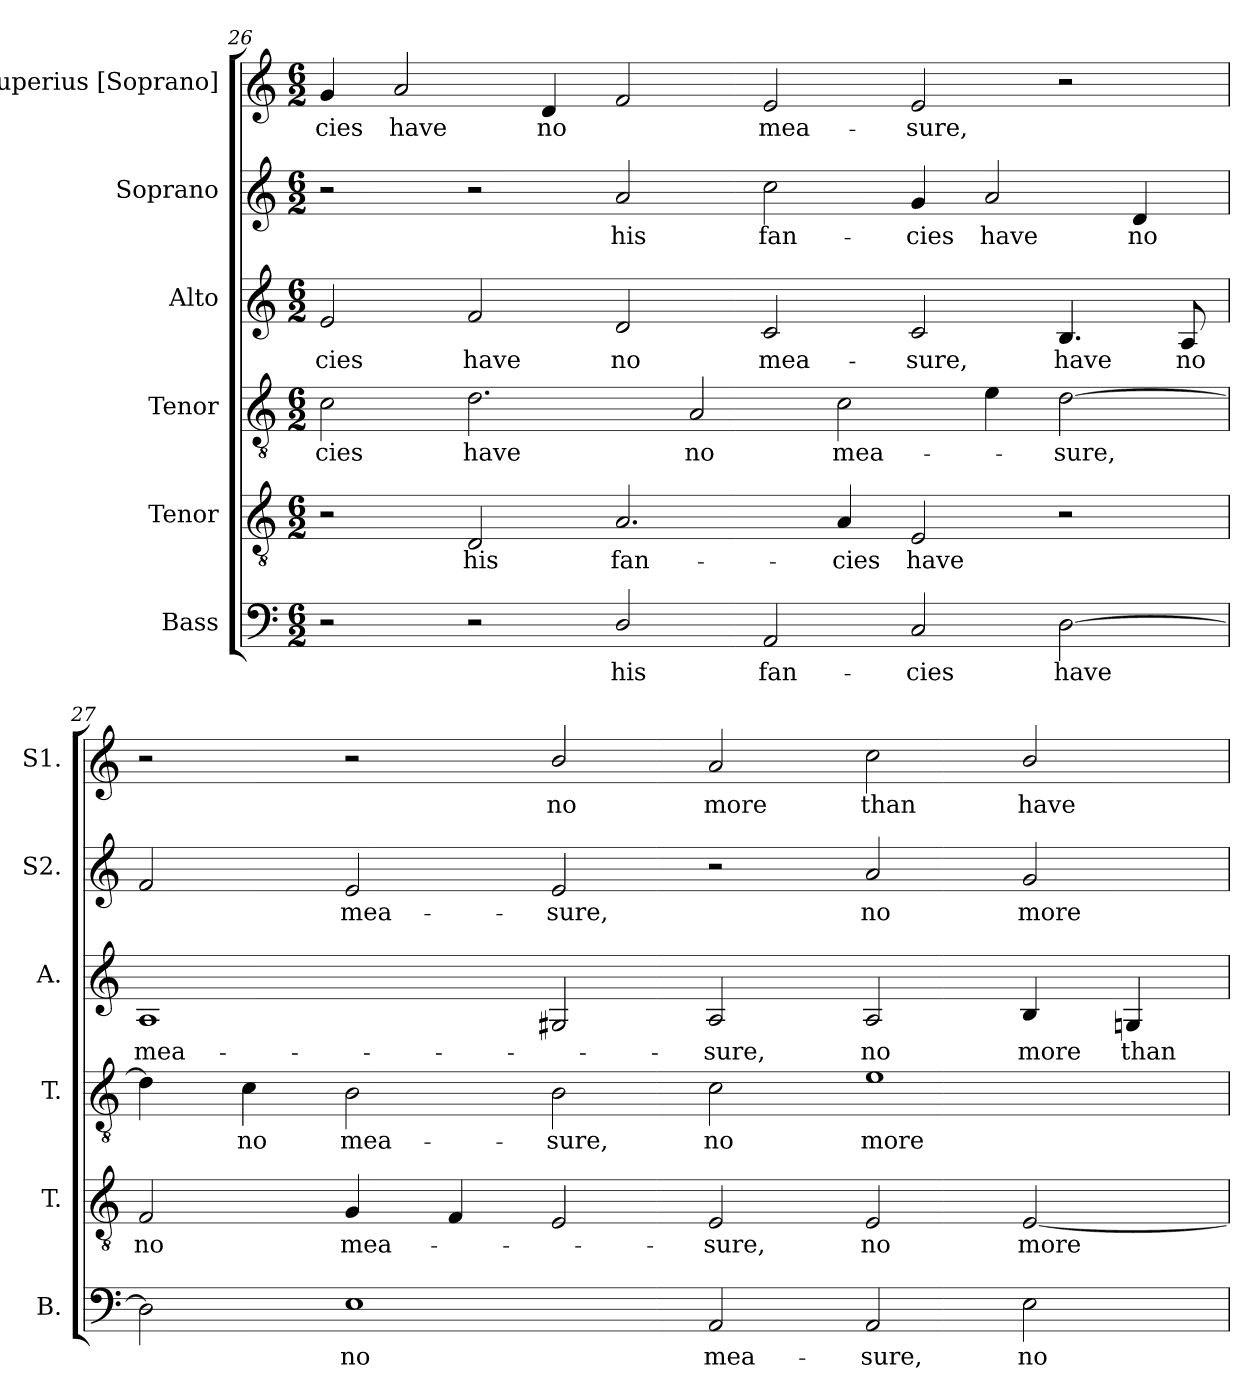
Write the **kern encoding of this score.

**kern	**text	**kern	**text	**kern	**text	**kern	**text	**kern	**text	**kern	**text
*part6	*part6	*part5	*part5	*part4	*part4	*part3	*part3	*part2	*part2	*part1	*part1
*staff6	*staff6	*staff5	*staff5	*staff4	*staff4	*staff3	*staff3	*staff2	*staff2	*staff1	*staff1
*I"Bass	*	*I"Tenor	*	*I"Tenor	*	*I"Alto	*	*I"Soprano	*	*I"Superius [Soprano]	*
*I'B.	*	*I'T.	*	*I'T.	*	*I'A.	*	*I'S2.	*	*I'S1.	*
*clefF4	*	*clefGv2	*	*clefGv2	*	*clefG2	*	*clefG2	*	*clefG2	*
*	*	*ITrd7c12	*	*ITrd7c12	*	*	*	*	*	*	*
*k[]	*	*k[]	*	*k[]	*	*k[]	*	*k[]	*	*k[]	*
*C:	*	*C:	*	*C:	*	*C:	*	*C:	*	*C:	*
*M6/2	*	*M6/2	*	*M6/2	*	*M6/2	*	*M6/2	*	*M6/2	*
=26	=26	=26	=26	=26	=26	=26	=26	=26	=26	=26	=26
!	!	!	!	!	!LO:LY:b:color=#000000	!	!	!	!	!	!
!	!	!	!	!	!	!	!LO:LY:b:color=#000000	!	!	!	!
!	!	!	!	!	!	!	!	!	!	!	!LO:LY:b:color=#000000
2r	.	2r	.	2Ci\	-cies	2ei/	-cies	2r	.	4gi/	-cies
!	!	!	!	!	!	!	!	!	!	!	!LO:LY:b:color=#000000
.	.	.	.	.	.	.	.	.	.	2ai/	have
!	!	!	!LO:LY:b:color=#000000	!	!	!	!	!	!	!	!
!	!	!	!	!	!LO:LY:b:color=#000000	!	!	!	!	!	!
!	!	!	!	!	!	!	!LO:LY:b:color=#000000	!	!	!	!
2r	.	2DDi/	his	2.Di\	have	2fi/	have	2r	.	.	.
!	!	!	!	!	!	!	!	!	!	!	!LO:LY:b:color=#000000
.	.	.	.	.	.	.	.	.	.	4di/	no
!	!LO:LY:b:color=#000000	!	!	!	!	!	!	!	!	!	!
!	!	!	!LO:LY:b:color=#000000	!	!	!	!	!	!	!	!
!	!	!	!	!	!	!	!LO:LY:b:color=#000000	!	!	!	!
!	!	!	!	!	!	!	!	!	!LO:LY:b:color=#000000	!	!
2Di/	his	2.AAi/	fan-	.	.	2di/	no	2ai/	his	2fi/	.
!	!	!	!	!	!LO:LY:b:color=#000000	!	!	!	!	!	!
.	.	.	.	2AAi/	no	.	.	.	.	.	.
!	!LO:LY:b:color=#000000	!	!	!	!	!	!	!	!	!	!
!	!	!	!	!	!	!	!LO:LY:b:color=#000000	!	!	!	!
!	!	!	!	!	!	!	!	!	!LO:LY:b:color=#000000	!	!
!	!	!	!	!	!	!	!	!	!	!	!LO:LY:b:color=#000000
2AAi/	fan-	.	.	.	.	2ci/	mea-	2cci\	fan-	2ei/	mea-
!	!	!	!LO:LY:b:color=#000000	!	!	!	!	!	!	!	!
!	!	!	!	!	!LO:LY:b:color=#000000	!	!	!	!	!	!
.	.	4AAi/	-cies	2Ci\	mea-	.	.	.	.	.	.
!	!LO:LY:b:color=#000000	!	!	!	!	!	!	!	!	!	!
!	!	!	!LO:LY:b:color=#000000	!	!	!	!	!	!	!	!
!	!	!	!	!	!	!	!LO:LY:b:color=#000000	!	!	!	!
!	!	!	!	!	!	!	!	!	!LO:LY:b:color=#000000	!	!
!	!	!	!	!	!	!	!	!	!	!	!LO:LY:b:color=#000000
2Ci/	-cies	2EEi/	have	.	.	2ci/	-sure,	4gi/	-cies	2ei/	-sure,
!	!	!	!	!	!	!	!	!	!LO:LY:b:color=#000000	!	!
.	.	.	.	4Ei\	.	.	.	2ai/	have	.	.
!	!LO:LY:b:color=#000000	!	!	!	!	!	!	!	!	!	!
!	!	!	!	!	!LO:LY:b:color=#000000	!	!	!	!	!	!
!	!	!	!	!	!	!	!LO:LY:b:color=#000000	!	!	!	!
[2Di\	have	2r	.	[2Di\	-sure,	4.Bi/	have	.	.	2r	.
!	!	!	!	!	!	!	!	!	!LO:LY:b:color=#000000	!	!
.	.	.	.	.	.	.	.	4di/	no	.	.
!	!	!	!	!	!	!	!LO:LY:b:color=#000000	!	!	!	!
.	.	.	.	.	.	8Ai/	no	.	.	.	.
=27	=27	=27	=27	=27	=27	=27	=27	=27	=27	=27	=27
!	!	!	!LO:LY:b:color=#000000	!	!	!	!	!	!	!	!
!	!	!	!	!	!	!	!LO:LY:b:color=#000000	!	!	!	!
2Di\]	.	2FFi/	no	4Di\]	.	1Ai	mea-	2fi/	.	2r	.
!	!	!	!	!	!LO:LY:b:color=#000000	!	!	!	!	!	!
.	.	.	.	4Ci\	no	.	.	.	.	.	.
!	!LO:LY:b:color=#000000	!	!	!	!	!	!	!	!	!	!
!	!	!	!LO:LY:b:color=#000000	!	!	!	!	!	!	!	!
!	!	!	!	!	!LO:LY:b:color=#000000	!	!	!	!	!	!
!	!	!	!	!	!	!	!	!	!LO:LY:b:color=#000000	!	!
1Ei	no	4GGi/	mea-	2BBi\	mea-	.	.	2ei/	mea-	2r	.
.	.	4FFi/	.	.	.	.	.	.	.	.	.
!	!	!	!	!	!LO:LY:b:color=#000000	!	!	!	!	!	!
!	!	!	!	!	!	!	!	!	!LO:LY:b:color=#000000	!	!
!	!	!	!	!	!	!	!	!	!	!	!LO:LY:b:color=#000000
.	.	2EEi/	.	2BBi\	-sure,	2G#Xi/	.	2ei/	-sure,	2bi/	no
!	!LO:LY:b:color=#000000	!	!	!	!	!	!	!	!	!	!
!	!	!	!LO:LY:b:color=#000000	!	!	!	!	!	!	!	!
!	!	!	!	!	!LO:LY:b:color=#000000	!	!	!	!	!	!
!	!	!	!	!	!	!	!LO:LY:b:color=#000000	!	!	!	!
!	!	!	!	!	!	!	!	!	!	!	!LO:LY:b:color=#000000
2AAi/	mea-	2EEi/	-sure,	2Ci\	no	2Ai/	-sure,	2r	.	2ai/	more
!	!LO:LY:b:color=#000000	!	!	!	!	!	!	!	!	!	!
!	!	!	!LO:LY:b:color=#000000	!	!	!	!	!	!	!	!
!	!	!	!	!	!LO:LY:b:color=#000000	!	!	!	!	!	!
!	!	!	!	!	!	!	!LO:LY:b:color=#000000	!	!	!	!
!	!	!	!	!	!	!	!	!	!LO:LY:b:color=#000000	!	!
!	!	!	!	!	!	!	!	!	!	!	!LO:LY:b:color=#000000
2AAi/	-sure,	2EEi/	no	1Ei	more	2Ai/	no	2ai/	no	2cci\	than
!	!LO:LY:b:color=#000000	!	!	!	!	!	!	!	!	!	!
!	!	!	!LO:LY:b:color=#000000	!	!	!	!	!	!	!	!
!	!	!	!	!	!	!	!LO:LY:b:color=#000000	!	!	!	!
!	!	!	!	!	!	!	!	!	!LO:LY:b:color=#000000	!	!
!	!	!	!	!	!	!	!	!	!	!	!LO:LY:b:color=#000000
2Ei\	no	[2EEi/	more	.	.	4Bi/	more	2gi/	more	2bi/	have
!	!	!	!	!	!	!	!LO:LY:b:color=#000000	!	!	!	!
.	.	.	.	.	.	4Gni/	than	.	.	.	.
=	=	=	=	=	=	=	=	=	=	=	=
*-	*-	*-	*-	*-	*-	*-	*-	*-	*-	*-	*-
